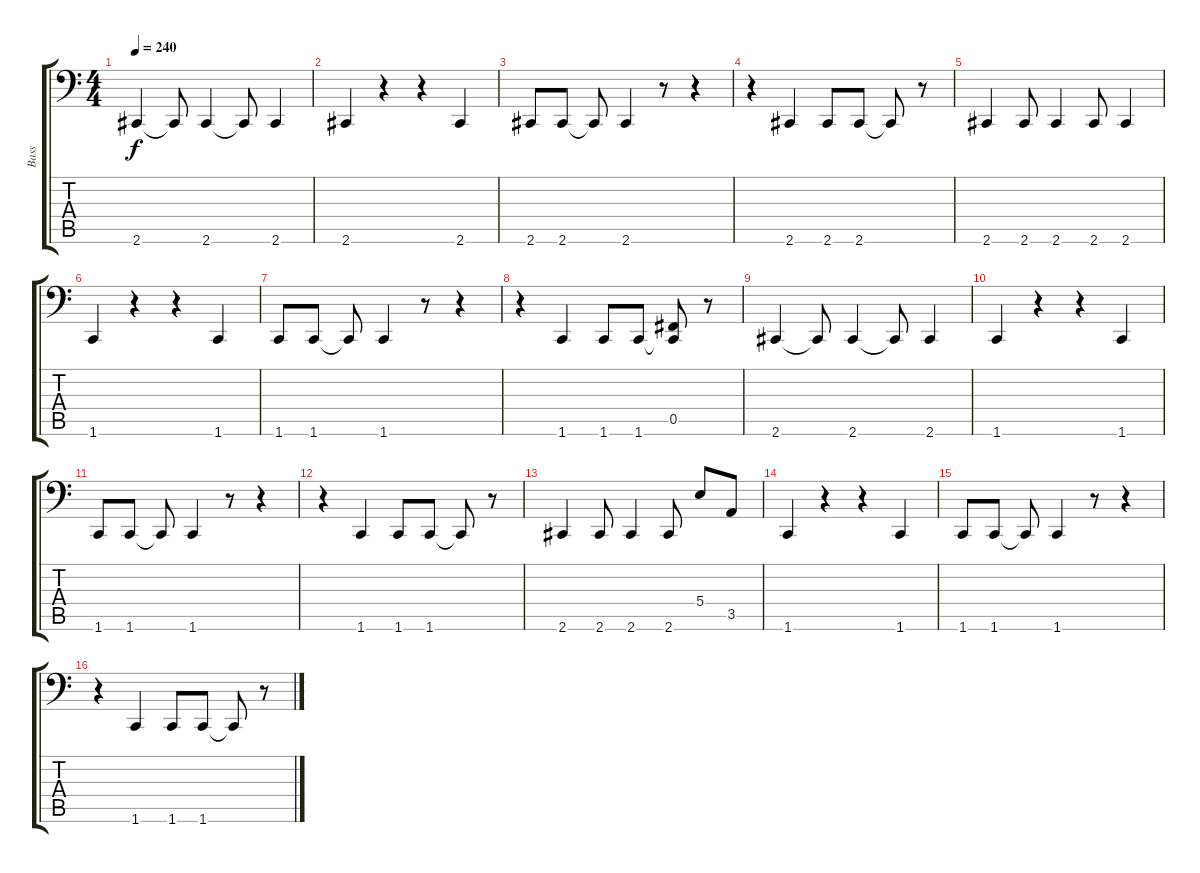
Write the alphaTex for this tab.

\track ("Bass" "Bass") {instrument electricbassfinger}
\staff {score tabs}
\tuning (Db3 Ab2 E2 B1 Gb1 B0) {hide}
\ts (4 4)
\tempo 240
\clef f4
\ks c
2.6.4{dy f} 2.6{t}.8 2.6.4 2.6{t}.8 2.6.4 |
2.6.4 r.4 r.4 2.6.4 |
2.6.8 2.6.8 2.6{t}.8 2.6.4 r.8 r.4 |
r.4 2.6.4 2.6.8 2.6.8 2.6{t}.8 r.8 |
2.6.4 2.6.8 2.6.4 2.6.8 2.6.4 |
1.6.4 r.4 r.4 1.6.4 |
1.6.8 1.6.8 1.6{t}.8 1.6.4 r.8 r.4 |
r.4 1.6.4 1.6.8 1.6.8 (0.5 1.6{t}).8 r.8 |
2.6.4 2.6{t}.8 2.6.4 2.6{t}.8 2.6.4 |
1.6.4 r.4 r.4 1.6.4 |
1.6.8 1.6.8 1.6{t}.8 1.6.4 r.8 r.4 |
r.4 1.6.4 1.6.8 1.6.8 1.6{t}.8 r.8 |
2.6.4 2.6.8 2.6.4 2.6.8 5.4.8 3.5.8 |
1.6.4 r.4 r.4 1.6.4 |
1.6.8 1.6.8 1.6{t}.8 1.6.4 r.8 r.4 |
r.4 1.6.4 1.6.8 1.6.8 1.6{t}.8 r.8
